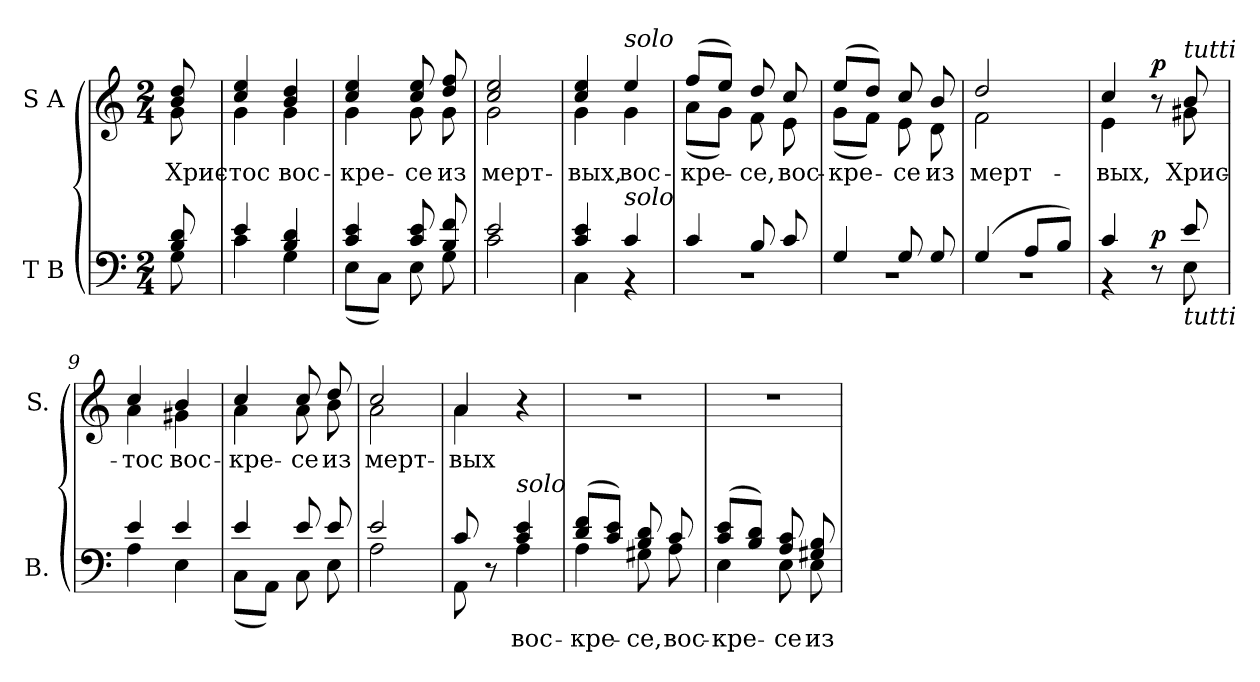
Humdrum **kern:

**kern	**text	**dynam	**kern	**text	**dynam
*part2	*part2	*part2	*part1	*part1	*part1
*staff2	*staff2	*staff2	*staff1	*staff1	*staff1
*I"T B	*	*	*I"S A	*	*
*I'B.	*	*	*I'S.	*	*
!!LO:PB:g=z
*clefF4	*	*	*clefG2	*	*
*k[]	*	*	*k[]	*	*
*C:	*	*	*C:	*	*
*M2/4	*	*	*M2/4	*	*
=	=	=	=	=	=
*^	*	*	*^	*	*
!	!	!	!	!	!	!LO:LY:b:color=#000000	!
8Bi/ 8di	8Gi\	.	.	8bi/ 8ddi	8gi\	Хрис-	.
=1	=1	=1	=1	=1	=1	=1	=1
!	!	!	!	!	!	!LO:LY:b:color=#000000	!
4ei/	4ci\	.	.	4cci/ 4eei	4gi\	-тос	.
!	!	!	!	!	!	!LO:LY:b:color=#000000	!
4Bi/ 4di	4Gi\	.	.	4bi/ 4ddi	4gi\	вос-	.
=2	=2	=2	=2	=2	=2	=2	=2
!	!	!	!	!	!	!LO:LY:b:color=#000000	!
4ci/ 4ei	(8Ei\L	.	.	4cci/ 4eei	4gi\	-кре-	.
.	8Ci\J)	.	.	.	.	.	.
!	!	!	!	!	!	!LO:LY:b:color=#000000	!
8ci/ 8ei	8Ei\	.	.	8cci/ 8eei	8gi\	-се	.
!	!	!	!	!	!	!LO:LY:b:color=#000000	!
8Bi/ 8fi	8Gi\	.	.	8ddi/ 8ffi	8gi\	из	.
=3	=3	=3	=3	=3	=3	=3	=3
!	!	!	!	!	!	!LO:LY:b:color=#000000	!
2ei/	2ci\	.	.	2cci/ 2eei	2gi\	мерт-	.
=4	=4	=4	=4	=4	=4	=4	=4
!	!	!	!	!	!	!LO:LY:b:color=#000000	!
4ci/ 4ei	4Ci\	.	.	4cci/ 4eei	4gi\	-вых,	.
!	!	!	!	!LO:TX:a:i:t=solo	!	!	!
!LO:TX:a:i:t=solo	!	!	!	!	!	!	!
!	!	!	!	!	!	!LO:LY:b:color=#000000	!
4ci/	4r	.	.	4eei/	4gi\	вос-	.
=5	=5	=5	=5	=5	=5	=5	=5
!	!	!	!	!	!	!LO:LY:b:color=#000000	!
4ci/	2r	.	.	(8ffi/L	(8ai\L	-кре-	.
.	.	.	.	8eei/J)	8gi\J)	.	.
!	!	!	!	!	!	!LO:LY:b:color=#000000	!
8Bi/	.	.	.	8ddi/	8fi\	-се,	.
!	!	!	!	!	!	!LO:LY:b:color=#000000	!
8ci/	.	.	.	8cci/	8ei\	вос-	.
=6	=6	=6	=6	=6	=6	=6	=6
!	!	!	!	!	!	!LO:LY:b:color=#000000	!
4Gi/	2r	.	.	(8eei/L	(8gi\L	-кре-	.
.	.	.	.	8ddi/J)	8fi\J)	.	.
!	!	!	!	!	!	!LO:LY:b:color=#000000	!
8Gi/	.	.	.	8cci/	8ei\	-се	.
!	!	!	!	!	!	!LO:LY:b:color=#000000	!
8Gi/	.	.	.	8bi/	8di\	из	.
=7	=7	=7	=7	=7	=7	=7	=7
!	!	!	!	!	!	!LO:LY:b:color=#000000	!
(4Gi/	2r	.	.	2ddi/	2fi\	мерт-	.
8Ai/L	.	.	.	.	.	.	.
8Bi/J)	.	.	.	.	.	.	.
!!LO:LB:g=z	!!
=8	=8	=8	=8	=8	=8	=8	=8
!	!	!	!	!	!	!LO:LY:b:color=#000000	!
4ci/	4r	.	.	4cci/	4ei\	-вых,	.
8r	8ryy	.	p	8r	8ryy	.	p
!	!	!	!	!LO:TX:a:i:t=tutti	!	!	!
!LO:TX:b:i:t=tutti	!	!	!	!	!	!	!
!	!	!	!	!	!	!LO:LY:b:color=#000000	!
8ei/	8Ei\	.	.	8bi/	8g#Xi\	Хрис-	.
=9	=9	=9	=9	=9	=9	=9	=9
!	!	!	!	!	!	!LO:LY:b:color=#000000	!
4ei/	4Ai\	.	.	4cci/	4ai\	-тос	.
!	!	!	!	!	!	!LO:LY:b:color=#000000	!
4ei/	4Ei\	.	.	4bi/	4g#Xi\	вос-	.
=10	=10	=10	=10	=10	=10	=10	=10
!	!	!	!	!	!	!LO:LY:b:color=#000000	!
4ei/	(8Ci\L	.	.	4cci/	4ai\	-кре-	.
.	8AAi\J)	.	.	.	.	.	.
!	!	!	!	!	!	!LO:LY:b:color=#000000	!
8ei/	8Ci\	.	.	8cci/	8ai\	-се	.
!	!	!	!	!	!	!LO:LY:b:color=#000000	!
8ei/	8Ei\	.	.	8ddi/	8bi\	из	.
=11	=11	=11	=11	=11	=11	=11	=11
!	!	!	!	!	!	!LO:LY:b:color=#000000	!
2ei/	2Ai\	.	.	2cci/	2ai\	мерт-	.
=12	=12	=12	=12	=12	=12	=12	=12
!	!	!	!	!	!	!LO:LY:b:color=#000000	!
8ci/	8AAi\	.	.	4ai/	4ai\	-вых	.
8r	8ryy	.	.	.	.	.	.
!LO:TX:a:i:t=solo	!	!	!	!	!	!	!
!	!	!LO:LY:b:color=#000000	!	!	!	!	!
4ci/ 4ei	4Ai\	вос-	.	4r	4ryy	.	.
*	*	*	*	*v	*v	*	*
=13	=13	=13	=13	=13	=13	=13
*	*	*	*	*^	*	*
!	!	!LO:LY:b:color=#000000	!	!LO:N:vis=1	!	!	!
*	*	*	*	*v	*v	*	*
(8di/ 8fiL	4Ai\	-кре-	.	2r	.	.
8ci/ 8eiJ)	.	.	.	.	.	.
!	!	!LO:LY:b:color=#000000	!	!	!	!
8Bi/ 8di	8G#Xi\	-се,	.	.	.	.
!	!	!LO:LY:b:color=#000000	!	!	!	!
8ci/	8Ai\	вос-	.	.	.	.
=14	=14	=14	=14	=14	=14	=14
!	!	!LO:LY:b:color=#000000	!	!LO:N:vis=1	!	!
(8ci/ 8eiL	4Ei\	-кре-	.	2r	.	.
8Bi/ 8diJ)	.	.	.	.	.	.
!	!	!LO:LY:b:color=#000000	!	!	!	!
8Ai/ 8ci	8Ei\	-се	.	.	.	.
!	!	!LO:LY:b:color=#000000	!	!	!	!
8G#Xi/ 8Bi	8Ei\	из	.	.	.	.
*v	*v	*	*	*	*	*
=	=	=	=	=	=
*-	*-	*-	*-	*-	*-
